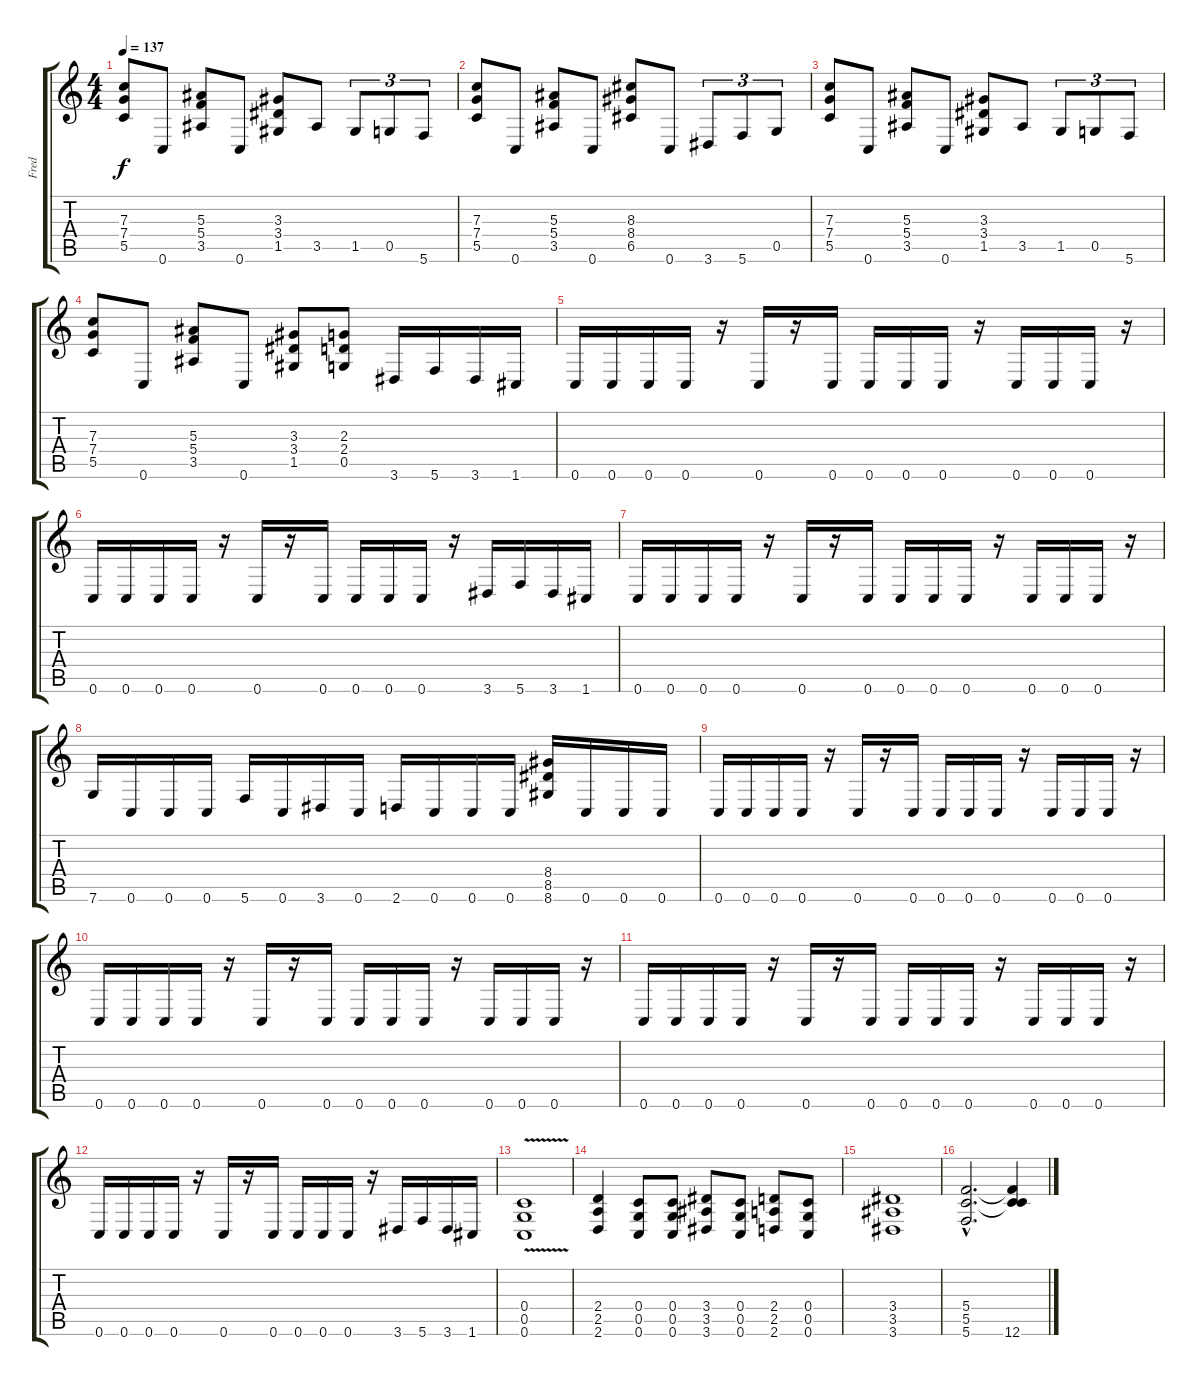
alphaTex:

\track ("Fred" "Fred") {instrument acousticguitarsteel}
\staff {score tabs}
\tuning (D4 A3 F3 C3 G2 C2) {hide}
\ts (4 4)
\tempo 137
\clef g2
\ks c
(7.3 7.4 5.5).8{dy f} 0.6.8 (5.3 5.4 3.5).8 0.6.8 (3.3 3.4 1.5).8 3.5.8 1.5.8{tu (3 2)} 0.5.8{tu (3 2)} 5.6.8{tu (3 2)} |
(7.3 7.4 5.5).8 0.6.8 (5.3 5.4 3.5).8 0.6.8 (8.3 8.4 6.5).8 0.6.8 3.6.8{tu (3 2)} 5.6.8{tu (3 2)} 0.5.8{tu (3 2)} |
(7.3 7.4 5.5).8 0.6.8 (5.3 5.4 3.5).8 0.6.8 (3.3 3.4 1.5).8 3.5.8 1.5.8{tu (3 2)} 0.5.8{tu (3 2)} 5.6.8{tu (3 2)} |
(7.3 7.4 5.5).8 0.6.8 (5.3 5.4 3.5).8 0.6.8 (3.3 3.4 1.5).8 (2.3 2.4 0.5).8 3.6.16 5.6.16 3.6.16 1.6.16 |
0.6.16 0.6.16 0.6.16 0.6.16 r.16 0.6.16 r.16 0.6.16 0.6.16 0.6.16 0.6.16 r.16 0.6.16 0.6.16 0.6.16 r.16 |
0.6.16 0.6.16 0.6.16 0.6.16 r.16 0.6.16 r.16 0.6.16 0.6.16 0.6.16 0.6.16 r.16 3.6.16 5.6.16 3.6.16 1.6.16 |
0.6.16 0.6.16 0.6.16 0.6.16 r.16 0.6.16 r.16 0.6.16 0.6.16 0.6.16 0.6.16 r.16 0.6.16 0.6.16 0.6.16 r.16 |
7.6.16 0.6.16 0.6.16 0.6.16 5.6.16 0.6.16 3.6.16 0.6.16 2.6.16 0.6.16 0.6.16 0.6.16 (8.4 8.5 8.6).16 0.6.16 0.6.16 0.6.16 |
0.6.16 0.6.16 0.6.16 0.6.16 r.16 0.6.16 r.16 0.6.16 0.6.16 0.6.16 0.6.16 r.16 0.6.16 0.6.16 0.6.16 r.16 |
0.6.16 0.6.16 0.6.16 0.6.16 r.16 0.6.16 r.16 0.6.16 0.6.16 0.6.16 0.6.16 r.16 0.6.16 0.6.16 0.6.16 r.16 |
0.6.16 0.6.16 0.6.16 0.6.16 r.16 0.6.16 r.16 0.6.16 0.6.16 0.6.16 0.6.16 r.16 0.6.16 0.6.16 0.6.16 r.16 |
0.6.16 0.6.16 0.6.16 0.6.16 r.16 0.6.16 r.16 0.6.16 0.6.16 0.6.16 0.6.16 r.16 3.6.16 5.6.16 3.6.16 1.6.16 |
(0.4{v} 0.5{v} 0.6{v}).1 |
(2.4 2.5 2.6).4 (0.4 0.5 0.6).8 (0.4 0.5 0.6).8 (3.4 3.5 3.6).8 (0.4 0.5 0.6).8 (2.4 2.5 2.6).8 (0.4 0.5 0.6).8 |
(3.4 3.5 3.6).1 |
(5.4{hac} 5.5{hac} 5.6{hac}).2{d} (5.4{t} 5.5{t} 12.6{ss}).4
